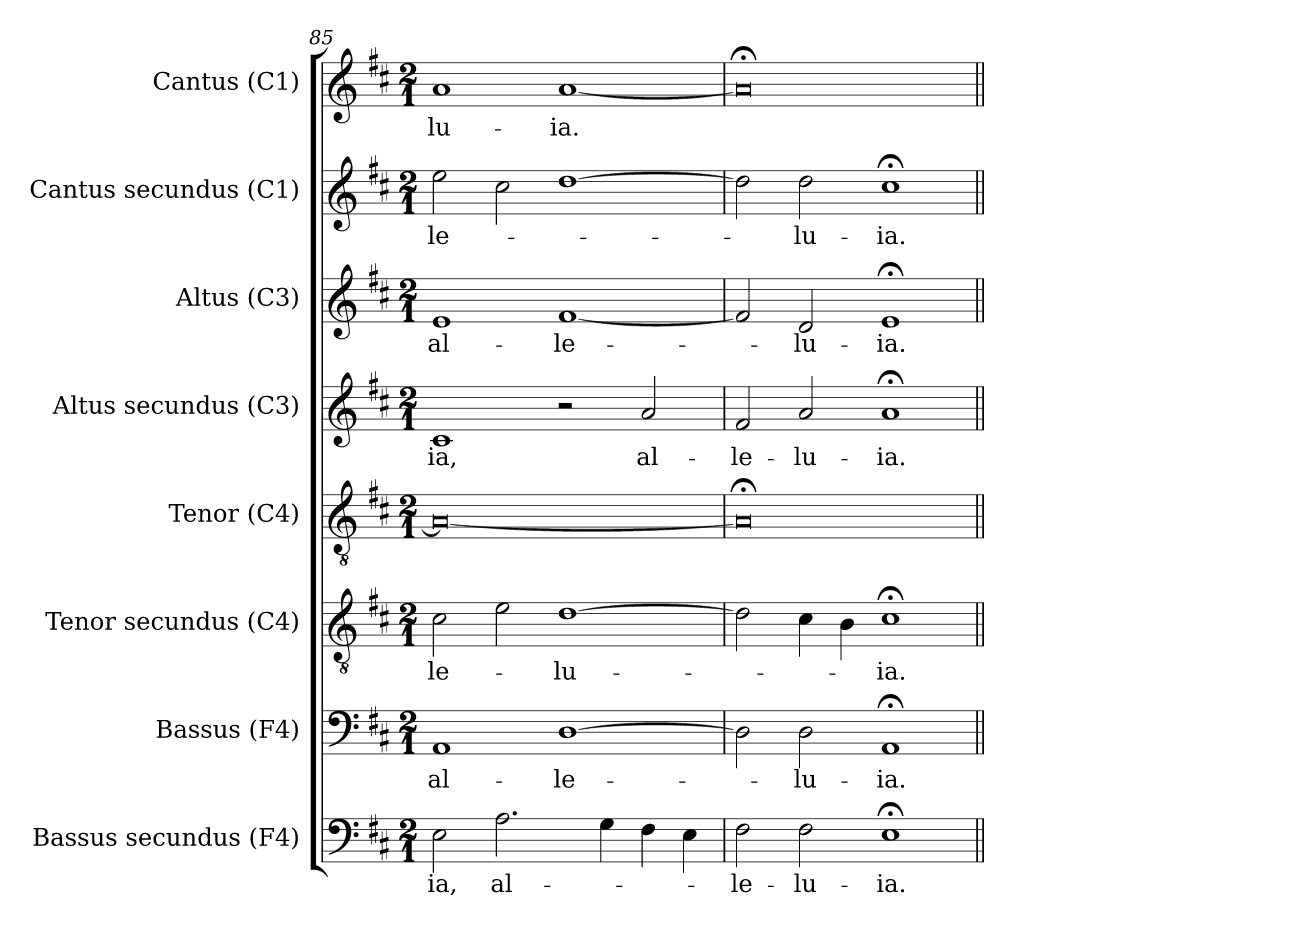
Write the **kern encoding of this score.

**kern	**text	**kern	**text	**kern	**text	**kern	**kern	**text	**kern	**text	**kern	**text	**kern	**text
*part8	*part8	*part7	*part7	*part6	*part6	*part5	*part4	*part4	*part3	*part3	*part2	*part2	*part1	*part1
*staff8	*staff8	*staff7	*staff7	*staff6	*staff6	*staff5	*staff4	*staff4	*staff3	*staff3	*staff2	*staff2	*staff1	*staff1
*I"Bassus secundus (F4)	*	*I"Bassus (F4)	*	*I"Tenor secundus (C4)	*	*I"Tenor (C4)	*I"Altus secundus (C3)	*	*I"Altus (C3)	*	*I"Cantus secundus (C1)	*	*I"Cantus (C1)	*
*I'B2	*	*I'B.	*	*I'T2	*	*I'T.	*I'A2	*	*I'A.	*	*I'C2	*	*I'C.	*
*clefF4	*	*clefF4	*	*clefGv2	*	*clefGv2	*clefG2	*	*clefG2	*	*clefG2	*	*clefG2	*
*	*	*	*	*	*	*ITrd7c12	*	*	*	*	*	*	*	*
*k[f#c#]	*	*k[f#c#]	*	*k[f#c#]	*	*k[f#c#]	*k[f#c#]	*	*k[f#c#]	*	*k[f#c#]	*	*k[f#c#]	*
*D:	*	*D:	*	*D:	*	*D:	*D:	*	*D:	*	*D:	*	*D:	*
*M2/1	*	*M2/1	*	*M2/1	*	*M2/1	*M2/1	*	*M2/1	*	*M2/1	*	*M2/1	*
=85	=85	=85	=85	=85	=85	=85	=85	=85	=85	=85	=85	=85	=85	=85
!	!LO:LY:b:color=#000000	!	!	!	!	!	!	!	!	!	!	!	!	!
!	!	!	!LO:LY:b:color=#000000	!	!	!	!	!	!	!	!	!	!	!
!	!	!	!	!	!LO:LY:b:color=#000000	!	!	!	!	!	!	!	!	!
!	!	!	!	!	!	!	!	!LO:LY:b:color=#000000	!	!	!	!	!	!
!	!	!	!	!	!	!	!	!	!	!LO:LY:b:color=#000000	!	!	!	!
!	!	!	!	!	!	!	!	!	!	!	!	!LO:LY:b:color=#000000	!	!
!	!	!	!	!	!	!	!	!	!	!	!	!	!	!LO:LY:b:color=#000000
2Ei\	-ia,	1AAi	al-	2c#i\	-le-	0AAi_	1c#i	-ia,	1ei	al-	2eei\	-le-	1ai	-lu-
!	!LO:LY:b:color=#000000	!	!	!	!	!	!	!	!	!	!	!	!	!
2.Ai\	al-	.	.	2ei\	.	.	.	.	.	.	2cc#i\	.	.	.
!	!	!	!LO:LY:b:color=#000000	!	!	!	!	!	!	!	!	!	!	!
!	!	!	!	!	!LO:LY:b:color=#000000	!	!	!	!	!	!	!	!	!
!	!	!	!	!	!	!	!	!	!	!LO:LY:b:color=#000000	!	!	!	!
!	!	!	!	!	!	!	!	!	!	!	!	!	!	!LO:LY:b:color=#000000
.	.	[1Di	-le-	[1di	-lu-	.	2r	.	[1f#i	-le-	[1ddi	.	[1ai	-ia.
4Gi\	.	.	.	.	.	.	.	.	.	.	.	.	.	.
!	!	!	!	!	!	!	!	!LO:LY:b:color=#000000	!	!	!	!	!	!
4F#i\	.	.	.	.	.	.	2ai/	al-	.	.	.	.	.	.
4Ei\	.	.	.	.	.	.	.	.	.	.	.	.	.	.
=86	=86	=86	=86	=86	=86	=86	=86	=86	=86	=86	=86	=86	=86	=86
!	!LO:LY:b:color=#000000	!	!	!	!	!	!	!	!	!	!	!	!	!
!	!	!	!	!	!	!	!	!LO:LY:b:color=#000000	!	!	!	!	!	!
2F#i\	-le-	2Di\]	.	2di\]	.	0AA;i]	2f#i/	-le-	2f#i/]	.	2ddi\]	.	0a;i]	.
!	!LO:LY:b:color=#000000	!	!	!	!	!	!	!	!	!	!	!	!	!
!	!	!	!LO:LY:b:color=#000000	!	!	!	!	!	!	!	!	!	!	!
!	!	!	!	!	!	!	!	!LO:LY:b:color=#000000	!	!	!	!	!	!
!	!	!	!	!	!	!	!	!	!	!LO:LY:b:color=#000000	!	!	!	!
!	!	!	!	!	!	!	!	!	!	!	!	!LO:LY:b:color=#000000	!	!
2F#i\	-lu-	2Di\	-lu-	4c#i\	.	.	2ai/	-lu-	2di/	-lu-	2ddi\	-lu-	.	.
.	.	.	.	4Bi\	.	.	.	.	.	.	.	.	.	.
!	!LO:LY:b:color=#000000	!	!	!	!	!	!	!	!	!	!	!	!	!
!	!	!	!LO:LY:b:color=#000000	!	!	!	!	!	!	!	!	!	!	!
!	!	!	!	!	!LO:LY:b:color=#000000	!	!	!	!	!	!	!	!	!
!	!	!	!	!	!	!	!	!LO:LY:b:color=#000000	!	!	!	!	!	!
!	!	!	!	!	!	!	!	!	!	!LO:LY:b:color=#000000	!	!	!	!
!	!	!	!	!	!	!	!	!	!	!	!	!LO:LY:b:color=#000000	!	!
1E;i	-ia.	1AA;i	-ia.	1c#;i	-ia.	.	1a;i	-ia.	1e;i	-ia.	1cc#;i	-ia.	.	.
=||	=||	=||	=||	=||	=||	=||	=||	=||	=||	=||	=||	=||	=||	=||
*-	*-	*-	*-	*-	*-	*-	*-	*-	*-	*-	*-	*-	*-	*-
